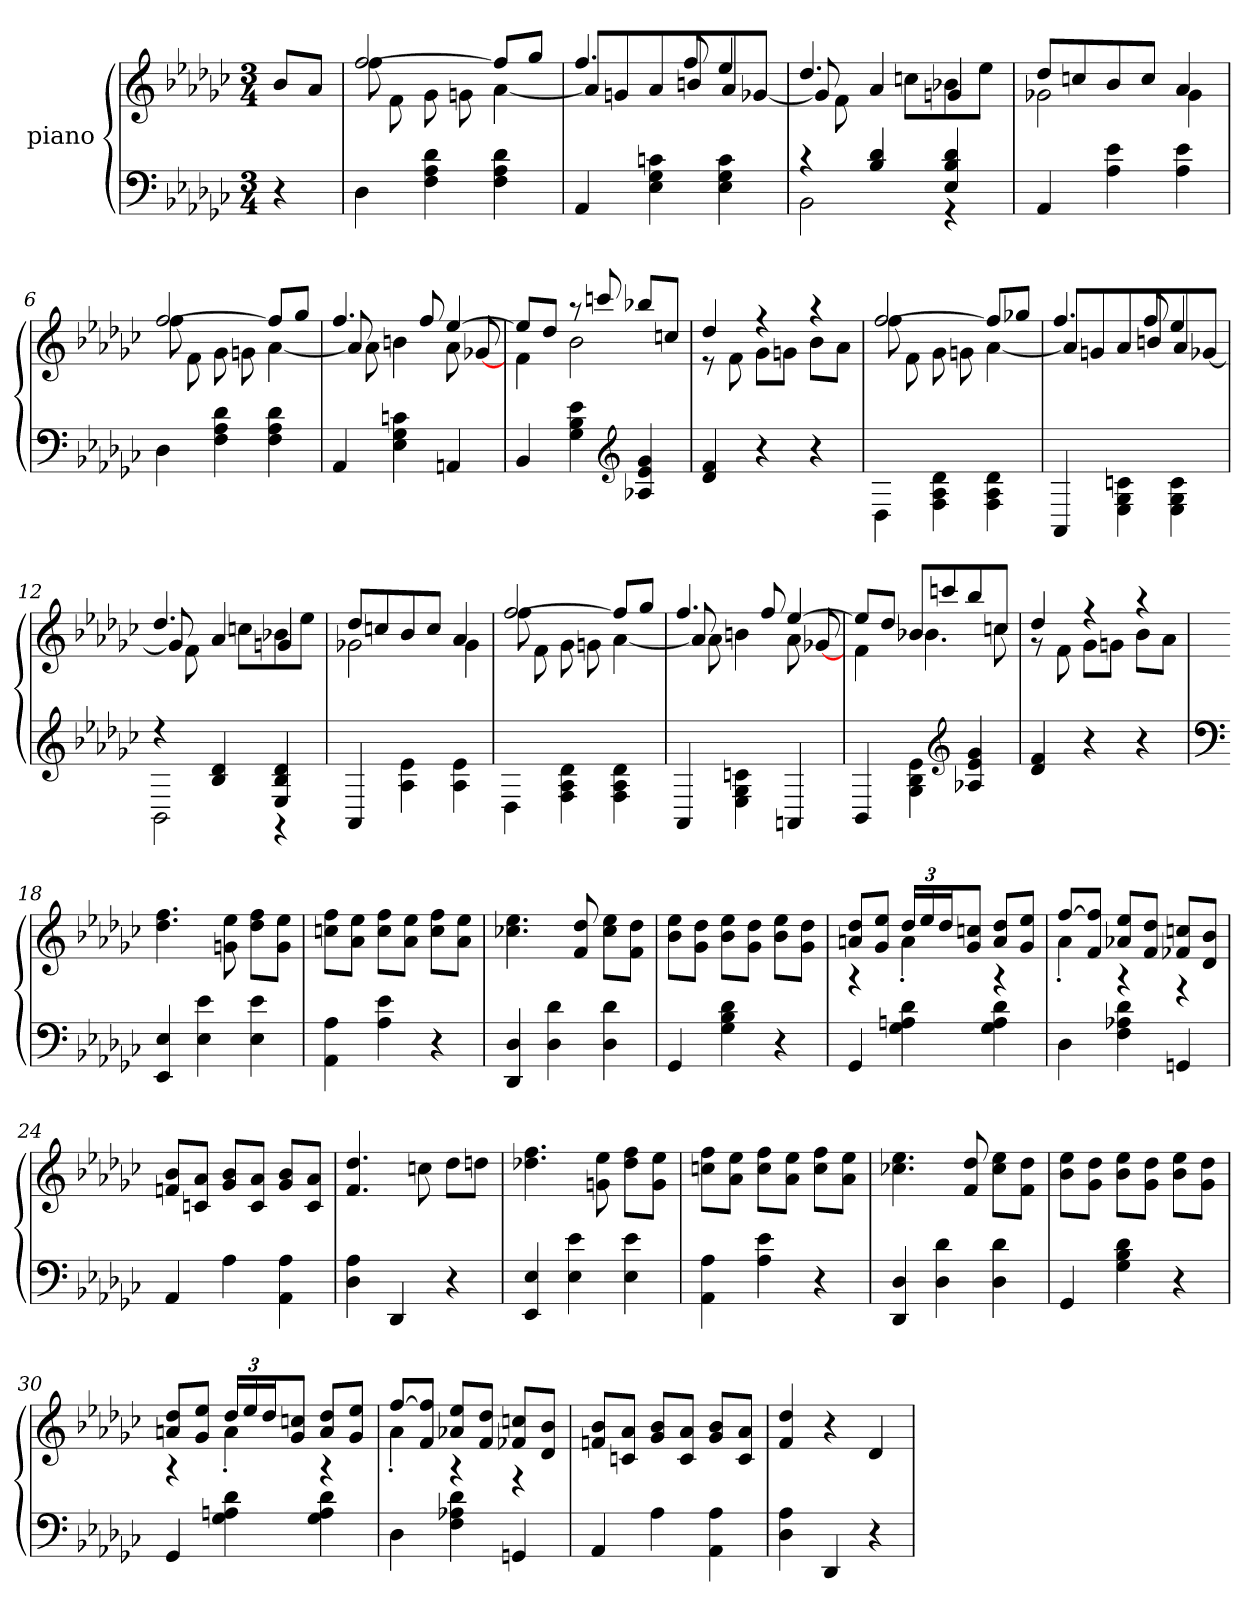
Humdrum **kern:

**kern	**kern
*part2	*part1
*staff2	*staff1
*I"piano	*I"piano
*clefF4	*clefG2
*k[b-e-a-d-g-c-]	*k[b-e-a-d-g-c-]
*M3/4	*M3/4
=1	=1
4r	8b-/L
.	8a-/J
=2	=2
*	*^
4D-\	[2ff	8ffL
.	.	8f
4F\ 4A-\ 4d-\	.	8g-
.	.	8gn
4F\ 4A-\ 4d-\	8ffL]	[4a-
.	8gg-J	.
=3	=3	=3
4AA-/	4.ff/	8a-/L]
.	.	8gn\
4E-\ 4G-\ 4cn\	.	8a-\
.	8ff/	8bn
4E-\ 4G-\ 4c\	4ee-	8a-
.	.	[8g-X/J
=4	=4	=4
*^	*	*
4r	2BB-\	4.dd-/	8g-/]
.	.	.	8f\
4B-/ 4d-/	.	.	4a-/
.	.	8ccn\L	.
4E-/ 4B-/ 4d-/	4r	8b-X\	4gn/
.	.	8ee-\J	.
*v	*v	*	*
=5	=5	=5
4AA-/	8dd-L	2g-X
.	8ccn	.
4A-\ 4e-\	8b-	.
.	8ccJ	.
4A-\ 4e-\	4a-	4g-
=6	=6	=6
4D-\	[2ff	8ffL
.	.	8f
4F\ 4A-\ 4d-\	.	8g-
.	.	8gn
4F\ 4A-\ 4d-\	8ffL]	[4a-
.	8gg-J	.
=7	=7	=7
4AA-/	4.ff/	8a-/L]
.	.	8a-
4E-\ 4G-\ 4cn\	.	4bn\
.	8ff/	.
4AAn/	[4ee-	8a-
.	.	[8g-X/
=8	=8	=8
4BB-/	8ee-/L]	4f\
.	8dd-/J	.
4G-\ 4B-\ 4e-\	8r	2b-\
.	8cccn/	.
*clefG2	*	*
4A-X/ 4e-/ 4g-/	8bb-X/L	.
.	8cc/J	.
=9	=9	=9
4d-/ 4f/	4dd-/	8r
.	.	8f\
4r	4r	8g-\L
.	.	8gn\J
4r	4r	8b-\L
.	.	8a-\J
=10	=10	=10
4D-\	[2ff	8ffL
.	.	8f
4F\ 4A-\ 4d-\	.	8g-
.	.	8gn
4F\ 4A-\ 4d-\	8ffL]	[4a-
.	8gg-XJ	.
=11	=11	=11
4AA-/	4.ff/	8a-/L]
.	.	8gn\
4E-\ 4G-\ 4cn\	.	8a-\
.	8ff/	8bn
4E-\ 4G-\ 4c\	4ee-	8a-
.	.	[8g-X/J
=12	=12	=12
*^	*	*
4r	2BB-\	4.dd-/	8g-/]
.	.	.	8f\
4B-/ 4d-/	.	.	4a-/
.	.	8ccn\L	.
4E-/ 4B-/ 4d-/	4r	8b-X\	4gn/
.	.	8ee-\J	.
*v	*v	*	*
=13	=13	=13
4AA-/	8dd-L	2g-X
.	8ccn	.
4A-\ 4e-\	8b-	.
.	8ccJ	.
4A-\ 4e-\	4a-	4g-
=14	=14	=14
4D-\	[2ff	8ffL
.	.	8f
4F\ 4A-\ 4d-\	.	8g-
.	.	8gn
4F\ 4A-\ 4d-\	8ffL]	[4a-
.	8gg-J	.
=15	=15	=15
4AA-/	4.ff/	8a-/L]
.	.	8a-
4E-\ 4G-\ 4cn\	.	4bn\
.	8ff/	.
4AAn/	[4ee-	8a-
.	.	[8g-X/
=16	=16	=16
4BB-/	8ee-/L]	4f\
.	8dd-/J	.
4G-\ 4B-\ 4e-\	8b-XL	4.b-\
.	8cccn/	.
*clefG2	*	*
4A-X/ 4e-/ 4g-/	8bb-/	.
.	8cc/J	8cc
=17	=17	=17
4d-/ 4f/	4dd-/	8r
.	.	8f\
4r	4r	8g-\L
.	.	8gn\J
4r	4r	8b-\L
.	.	8a-\J
*	*v	*v
=18	=18
*clefF4	*
4EE-/ 4E-/	4.dd-\ 4.ff\
4E-\ 4e-\	.
.	8gn\ 8ee-\
4E-\ 4e-\	8dd-\ 8ff\L
.	8g\ 8ee-\J
=19	=19
4AA-\ 4A-\	8ccn\ 8ff\L
.	8a-\ 8ee-\J
4A-\ 4e-\	8cc\ 8ff\L
.	8a-\ 8ee-\J
4r	8cc\ 8ff\L
.	8a-\ 8ee-\J
=20	=20
4DD-/ 4D-/	4.cc-X\ 4.ee-\
4D-\ 4d-\	.
.	8f/ 8dd-/
4D-\ 4d-\	8cc-\ 8ee-\L
.	8f\ 8dd-\J
=21	=21
4GG-/	8b-\ 8ee-\L
.	8g-\ 8dd-\J
4G-\ 4B-\ 4d-\	8b-\ 8ee-\L
.	8g-\ 8dd-\J
4r	8b-\ 8ee-\L
.	8g-\ 8dd-\J
=22	=22
*	*^
4GG-/	8an/ 8dd-/L	4r
.	8g-/ 8ee-/J	.
4G-\ 4An\ 4d-\	24dd-/LL	4a'>\
.	24ee-/	.
.	24dd-/J	.
.	8g-/ 8ccn/J	.
4G-\ 4A\ 4d-\	8a/ 8dd-/L	4r
.	8g-/ 8ee-/J	.
=23	=23	=23
4D-\	[8ff/L	4a-'>\
.	8f/ 8ff/]J	.
4F\ 4A-X\ 4d-\	8a-X/ 8ee-/L	4r
.	8f/ 8dd-/J	.
4GGn/	8f-X/ 8ccn/L	4r
.	8d-/ 8b-/J	.
*	*v	*v
=24	=24
4AA-/	8fn/ 8b-/L
.	8cn/ 8a-/J
4A-\	8g-/ 8b-/L
.	8c/ 8a-/J
4AA-\ 4A-\	8g-/ 8b-/L
.	8c/ 8a-/J
=25	=25
4D-\ 4A-\	4.f/ 4.dd-/
4DD-/	.
.	8ccn\
4r	8dd-\L
.	8ddn\J
=26	=26
4EE-/ 4E-/	4.dd-X\ 4.ff\
4E-\ 4e-\	.
.	8gn\ 8ee-\
4E-\ 4e-\	8dd-\ 8ff\L
.	8g\ 8ee-\J
=27	=27
4AA-\ 4A-\	8ccn\ 8ff\L
.	8a-\ 8ee-\J
4A-\ 4e-\	8cc\ 8ff\L
.	8a-\ 8ee-\J
4r	8cc\ 8ff\L
.	8a-\ 8ee-\J
=28	=28
4DD-/ 4D-/	4.cc-X\ 4.ee-\
4D-\ 4d-\	.
.	8f/ 8dd-/
4D-\ 4d-\	8cc-\ 8ee-\L
.	8f\ 8dd-\J
=29	=29
4GG-/	8b-\ 8ee-\L
.	8g-\ 8dd-\J
4G-\ 4B-\ 4d-\	8b-\ 8ee-\L
.	8g-\ 8dd-\J
4r	8b-\ 8ee-\L
.	8g-\ 8dd-\J
=30	=30
*	*^
4GG-/	8an/ 8dd-/L	4r
.	8g-/ 8ee-/J	.
4G-\ 4An\ 4d-\	24dd-/LL	4a'>\
.	24ee-/	.
.	24dd-/J	.
.	8g-/ 8ccn/J	.
4G-\ 4A\ 4d-\	8a/ 8dd-/L	4r
.	8g-/ 8ee-/J	.
=31	=31	=31
4D-\	[8ff/L	4a-'>\
.	8f/ 8ff/]J	.
4F\ 4A-X\ 4d-\	8a-X/ 8ee-/L	4r
.	8f/ 8dd-/J	.
4GGn/	8f-X/ 8ccn/L	4r
.	8d-/ 8b-/J	.
*	*v	*v
=32	=32
4AA-/	8fn/ 8b-/L
.	8cn/ 8a-/J
4A-\	8g-/ 8b-/L
.	8c/ 8a-/J
4AA-\ 4A-\	8g-/ 8b-/L
.	8c/ 8a-/J
=33	=33
4D-\ 4A-\	4f/ 4dd-/
4DD-/	4r
4r	4d-/
=	=
*-	*-
